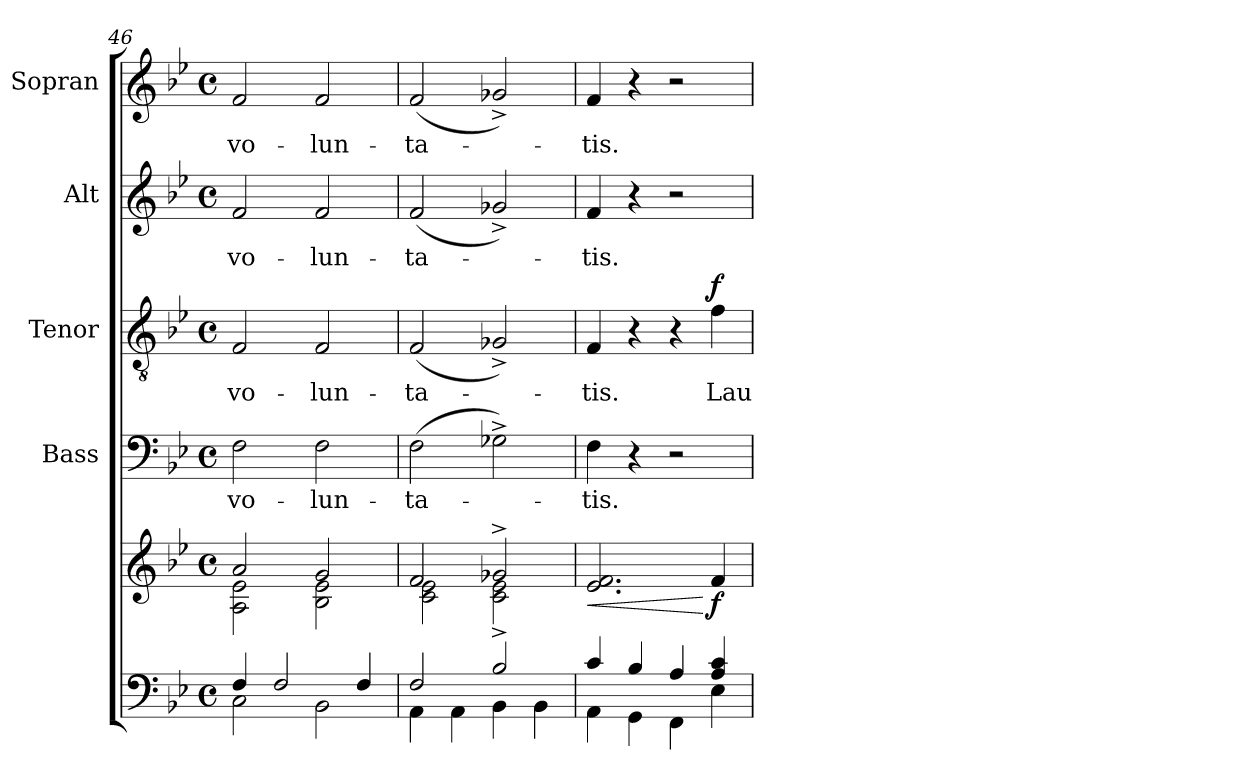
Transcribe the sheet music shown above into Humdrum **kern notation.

**kern	**kern	**dynam	**kern	**text	**kern	**text	**dynam	**kern	**text	**kern	**text
*part5	*part5	*part5	*part4	*part4	*part3	*part3	*part3	*part2	*part2	*part1	*part1
*staff6	*staff5	*staff5/6	*staff4	*staff4	*staff3	*staff3	*staff3	*staff2	*staff2	*staff1	*staff1
*	*	*	*I"Bass	*	*I"Tenor	*	*	*I"Alt	*	*I"Sopran	*
*	*	*	*I'B.	*	*I'T.	*	*	*I'A.	*	*I'S.	*
*clefF4	*clefG2	*	*clefF4	*	*clefGv2	*	*	*clefG2	*	*clefG2	*
*k[b-e-]	*k[b-e-]	*	*k[b-e-]	*	*k[b-e-]	*	*	*k[b-e-]	*	*k[b-e-]	*
*B-:	*B-:	*	*B-:	*	*B-:	*	*	*B-:	*	*B-:	*
*M4/4	*M4/4	*	*M4/4	*	*M4/4	*	*	*M4/4	*	*M4/4	*
*met(c)	*met(c)	*	*met(c)	*	*met(c)	*	*	*met(c)	*	*met(c)	*
=46	=46	=46	=46	=46	=46	=46	=46	=46	=46	=46	=46
*^	*^	*	*	*	*	*	*	*	*	*	*
!	!	!	!	!	!	!LO:LY:b	!	!LO:LY:b	!	!	!LO:LY:b	!	!LO:LY:b
4F/	2C\	2a/	2A\ 2e-\	.	2F\	vo-	2F/	vo-	.	2f/	vo-	2f/	vo-
2F/	.	.	.	.	.	.	.	.	.	.	.	.	.
!	!	!	!	!	!	!LO:LY:b	!	!LO:LY:b	!	!	!LO:LY:b	!	!LO:LY:b
.	2BB-\	2g/	2B-\ 2e-\	.	2F\	-lun-	2F/	-lun-	.	2f/	-lun-	2f/	-lun-
4F/	.	.	.	.	.	.	.	.	.	.	.	.	.
=47	=47	=47	=47	=47	=47	=47	=47	=47	=47	=47	=47	=47	=47
!	!	!	!	!	!	!LO:LY:b	!	!LO:LY:b	!	!	!LO:LY:b	!	!LO:LY:b
2F/	4AA\	2f/	2c\ 2e-\	.	(>2F\	-ta-	(<2F/	-ta-	.	(<2f/	-ta-	(<2f/	-ta-
.	4AA\	.	.	.	.	.	.	.	.	.	.	.	.
2B-^</	4BB-\	2g-X^>/	2c\ 2e-\	.	2G-X^>\)	.	2G-X^>/)	.	.	2g-X^>/)	.	2g-X^>/)	.
.	4BB-\	.	.	.	.	.	.	.	.	.	.	.	.
*	*	*v	*v	*	*	*	*	*	*	*	*	*	*
=48	=48	=48	=48	=48	=48	=48	=48	=48	=48	=48	=48	=48
!	!	!	!LO:HP:b	!	!LO:LY:b	!	!LO:LY:b	!	!	!LO:LY:b	!	!LO:LY:b
4c/	4AA\	2.e-/ 2.f/	<	4F\	-tis.	4F/	-tis.	.	4f/	-tis.	4f/	-tis.
4B-/	4GG\	.	.	4r	.	4r	.	.	4r	.	4r	.
4A/	4FF\	.	.	2r	.	4r	.	.	2r	.	2r	.
!	!	!	!LO:DY:n=1:b	!	!	!	!LO:LY:b	!LO:DY:a	!	!	!	!
4A/ 4c/	4E-\	4f/	[ f	.	.	4f\	Lau-	f	.	.	.	.
*v	*v	*	*	*	*	*	*	*	*	*	*	*
=	=	=	=	=	=	=	=	=	=	=	=
*-	*-	*-	*-	*-	*-	*-	*-	*-	*-	*-	*-
